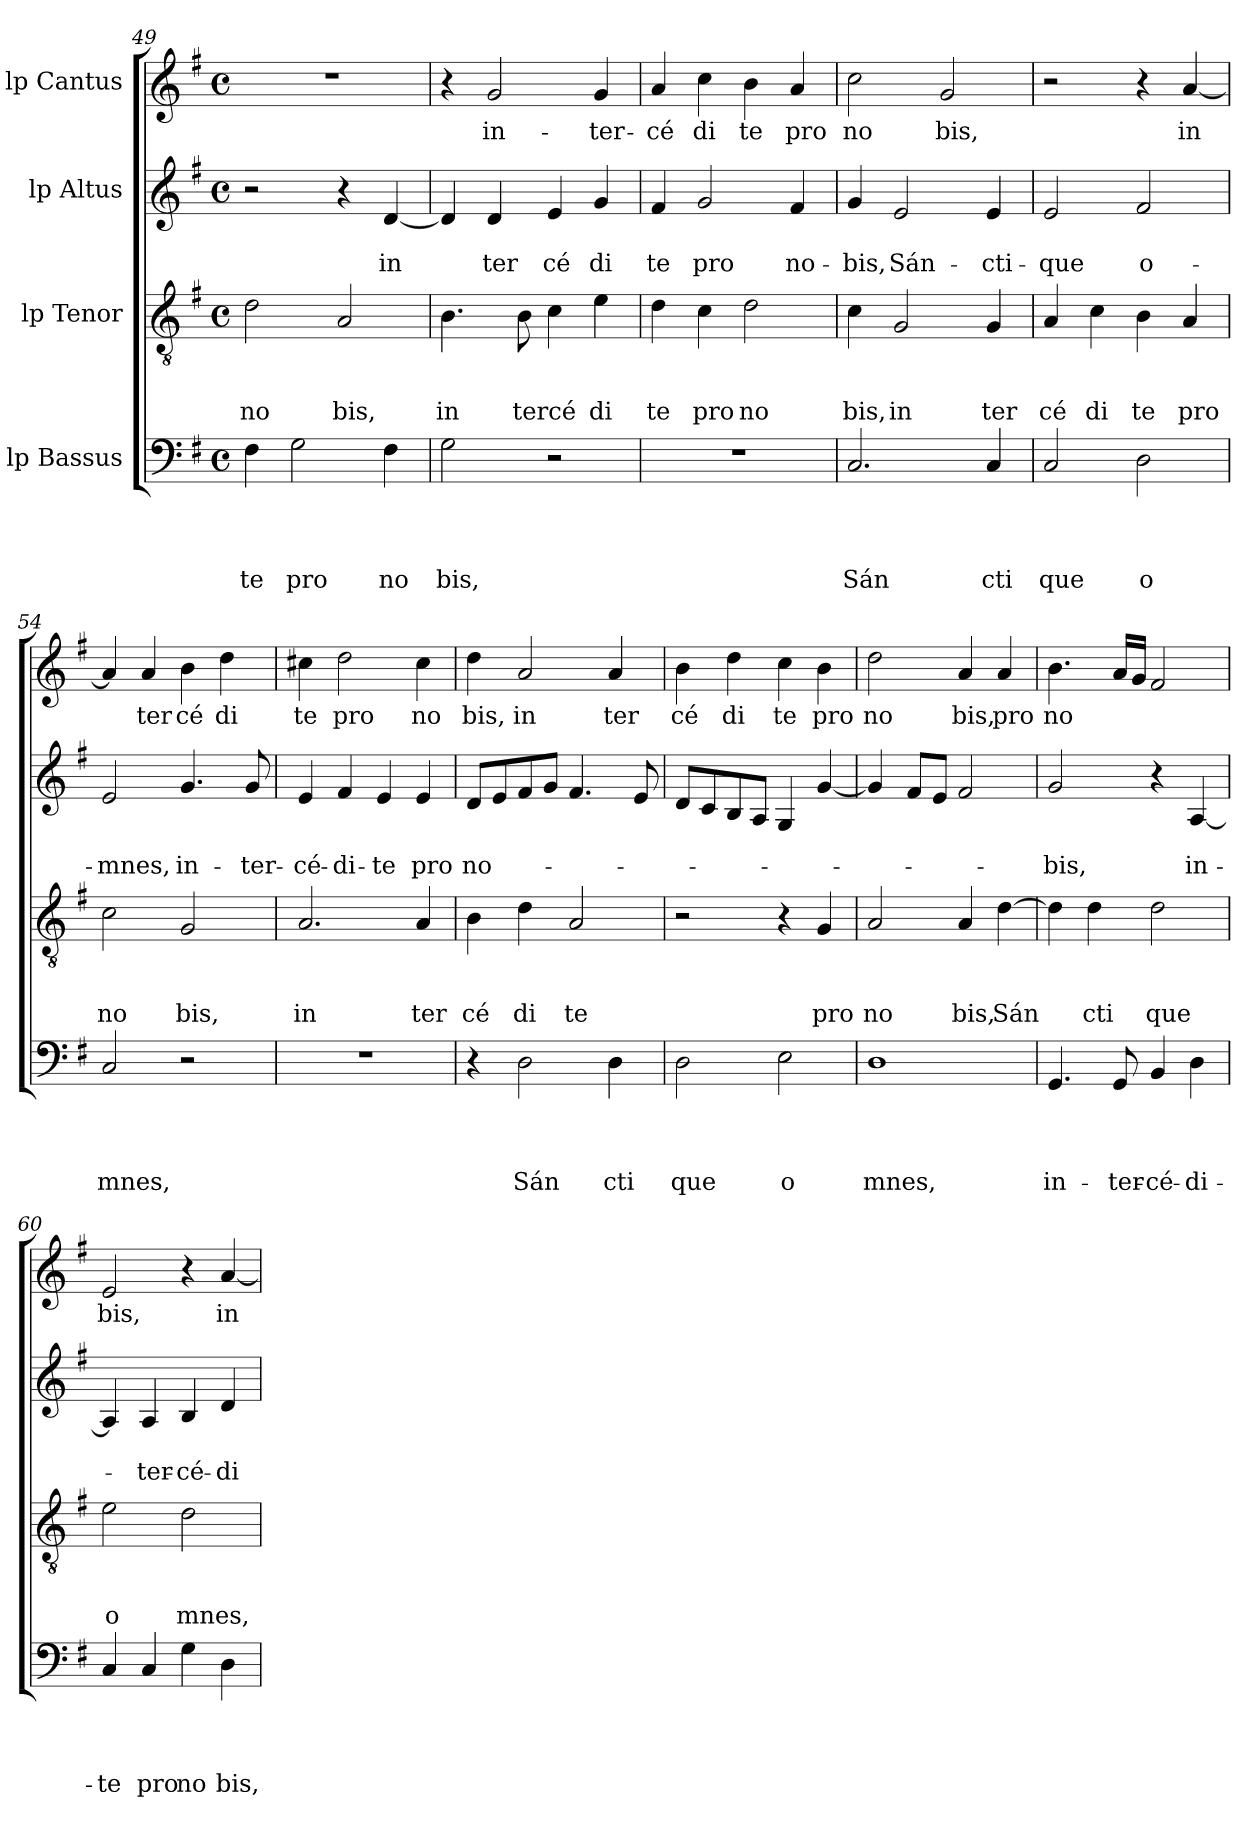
**kern	**text	**text	**text	**text	**kern	**text	**text	**text	**kern	**text	**text	**kern	**text
*part4	*part4	*part4	*part4	*part4	*part3	*part3	*part3	*part3	*part2	*part2	*part2	*part1	*part1
*staff4	*staff4	*staff4	*staff4	*staff4	*staff3	*staff3	*staff3	*staff3	*staff2	*staff2	*staff2	*staff1	*staff1
*I"lp Bassus	*	*	*	*	*I"lp Tenor	*	*	*	*I"lp Altus	*	*	*I"lp Cantus	*
*clefF4	*	*	*	*	*clefGv2	*	*	*	*clefG2	*	*	*clefG2	*
*k[f#]	*	*	*	*	*k[f#]	*	*	*	*k[f#]	*	*	*k[f#]	*
*G:	*	*	*	*	*G:	*	*	*	*G:	*	*	*G:	*
*M4/4	*	*	*	*	*M4/4	*	*	*	*M4/4	*	*	*M4/4	*
*met(c)	*	*	*	*	*met(c)	*	*	*	*met(c)	*	*	*met(c)	*
=49	=49	=49	=49	=49	=49	=49	=49	=49	=49	=49	=49	=49	=49
!	!	!	!	!LO:LY:b	!	!	!	!LO:LY:b	!	!	!	!	!
4F#\	.	.	.	te	2d\	.	.	no	2r	.	.	1r	.
!	!	!	!	!LO:LY:b	!	!	!	!	!	!	!	!	!
2G\	.	.	.	pro	.	.	.	.	.	.	.	.	.
!	!	!	!	!	!	!	!	!LO:LY:b	!	!	!	!	!
.	.	.	.	.	2A/	.	.	bis,	4r	.	.	.	.
!	!	!	!	!LO:LY:b	!	!	!	!	!	!	!LO:LY:b	!	!
4F#\	.	.	.	no	.	.	.	.	[<4d/	.	in	.	.
=50	=50	=50	=50	=50	=50	=50	=50	=50	=50	=50	=50	=50	=50
!	!	!	!	!LO:LY:b	!	!	!	!LO:LY:b	!	!	!	!	!
2G\	.	.	.	bis,	4.B\	.	.	in	4d/]	.	.	4r	.
!	!	!	!	!	!	!	!	!	!	!	!LO:LY:b	!	!LO:LY:b
.	.	.	.	.	.	.	.	.	4d/	.	ter	2g/	in-
!	!	!	!	!	!	!	!	!LO:LY:b	!	!	!	!	!
.	.	.	.	.	8B\	.	.	tercé	.	.	.	.	.
!	!	!	!	!	!	!	!	!	!	!	!LO:LY:b	!	!
2r	.	.	.	.	4c\	.	.	.	4e/	.	cé	.	.
!	!	!	!	!	!	!	!	!LO:LY:b	!	!	!LO:LY:b	!	!LO:LY:b
.	.	.	.	.	4e\	.	.	di	4g/	.	di	4g/	-ter-
!!LO:LB:g=z
=51	=51	=51	=51	=51	=51	=51	=51	=51	=51	=51	=51	=51	=51
!	!	!	!	!	!	!	!	!LO:LY:b	!	!	!LO:LY:b	!	!LO:LY:b
1r	.	.	.	.	4d\	.	.	te	4f#/	.	te	4a/	-cé
!	!	!	!	!	!	!	!	!LO:LY:b	!	!	!LO:LY:b	!	!LO:LY:b
.	.	.	.	.	4c\	.	.	pro	2g/	.	pro	4cc\	di
!	!	!	!	!	!	!	!	!LO:LY:b	!	!	!	!	!LO:LY:b
.	.	.	.	.	2d\	.	.	no	.	.	.	4b\	te
!	!	!	!	!	!	!	!	!	!	!	!LO:LY:b	!	!LO:LY:b
.	.	.	.	.	.	.	.	.	4f#/	.	no-	4a/	pro
=52	=52	=52	=52	=52	=52	=52	=52	=52	=52	=52	=52	=52	=52
!	!	!	!	!LO:LY:b	!	!	!	!LO:LY:b	!	!	!LO:LY:b	!	!LO:LY:b
2.C/	.	.	.	Sán	4c\	.	.	bis,	4g/	.	-bis,	2cc\	no
!	!	!	!	!	!	!	!	!LO:LY:b	!	!	!LO:LY:b	!	!
.	.	.	.	.	2G/	.	.	in	2e/	.	Sán-	.	.
!	!	!	!	!	!	!	!	!	!	!	!	!	!LO:LY:b
.	.	.	.	.	.	.	.	.	.	.	.	2g/	bis,
!	!	!	!	!LO:LY:b	!	!	!	!LO:LY:b	!	!	!LO:LY:b	!	!
4C/	.	.	.	cti	4G/	.	.	ter	4e/	.	-cti-	.	.
=53	=53	=53	=53	=53	=53	=53	=53	=53	=53	=53	=53	=53	=53
!	!	!	!	!LO:LY:b	!	!	!	!LO:LY:b	!	!	!LO:LY:b	!	!
2C/	.	.	.	que	4A/	.	.	cé	2e/	.	-que	2r	.
!	!	!	!	!	!	!	!	!LO:LY:b	!	!	!	!	!
.	.	.	.	.	4c\	.	.	di	.	.	.	.	.
!	!	!	!	!LO:LY:b	!	!	!	!LO:LY:b	!	!	!LO:LY:b	!	!
2D\	.	.	.	o	4B\	.	.	te	2f#/	.	o-	4r	.
!	!	!	!	!	!	!	!	!LO:LY:b	!	!	!	!	!LO:LY:b
.	.	.	.	.	4A/	.	.	pro	.	.	.	[<4a/	in
=54	=54	=54	=54	=54	=54	=54	=54	=54	=54	=54	=54	=54	=54
!	!	!	!	!LO:LY:b	!	!	!	!LO:LY:b	!	!	!LO:LY:b	!	!
2C/	.	.	.	mnes,	2c\	.	.	no	2e/	.	-mnes,	4a/]	.
!	!	!	!	!	!	!	!	!	!	!	!	!	!LO:LY:b
.	.	.	.	.	.	.	.	.	.	.	.	4a/	ter
!	!	!	!	!	!	!	!	!LO:LY:b	!	!	!LO:LY:b	!	!LO:LY:b
2r	.	.	.	.	2G/	.	.	bis,	4.g/	.	in-	4b\	cé
!	!	!	!	!	!	!	!	!	!	!	!	!	!LO:LY:b
.	.	.	.	.	.	.	.	.	.	.	.	4dd\	di
!	!	!	!	!	!	!	!	!	!	!	!LO:LY:b	!	!
.	.	.	.	.	.	.	.	.	8g/	.	-ter-	.	.
=55	=55	=55	=55	=55	=55	=55	=55	=55	=55	=55	=55	=55	=55
!	!	!	!	!	!	!	!	!LO:LY:b	!	!	!LO:LY:b	!	!LO:LY:b
1r	.	.	.	.	2.A/	.	.	in	4e/	.	-cé-	4cc#X\	te
!	!	!	!	!	!	!	!	!	!	!	!LO:LY:b	!	!LO:LY:b
.	.	.	.	.	.	.	.	.	4f#/	.	-di-	2dd\	pro
!	!	!	!	!	!	!	!	!	!	!	!LO:LY:b	!	!
.	.	.	.	.	.	.	.	.	4e/	.	-te	.	.
!	!	!	!	!	!	!	!	!LO:LY:b	!	!	!LO:LY:b	!	!LO:LY:b
.	.	.	.	.	4A/	.	.	ter	4e/	.	pro	4cc#\	no
=56	=56	=56	=56	=56	=56	=56	=56	=56	=56	=56	=56	=56	=56
!	!	!	!	!	!	!	!	!LO:LY:b	!	!	!LO:LY:b	!	!LO:LY:b
4r	.	.	.	.	4B\	.	.	cé	8d/L	.	no-	4dd\	bis,
.	.	.	.	.	.	.	.	.	8e/	.	.	.	.
!	!	!	!	!LO:LY:b	!	!	!	!LO:LY:b	!	!	!	!	!LO:LY:b
2D\	.	.	.	Sán	4d\	.	.	di	8f#/	.	.	2a/	in
.	.	.	.	.	.	.	.	.	8g/J	.	.	.	.
!	!	!	!	!	!	!	!	!LO:LY:b	!	!	!	!	!
.	.	.	.	.	2A/	.	.	te	4.f#/	.	.	.	.
!	!	!	!	!LO:LY:b	!	!	!	!	!	!	!	!	!LO:LY:b
4D\	.	.	.	cti	.	.	.	.	.	.	.	4a/	ter
.	.	.	.	.	.	.	.	.	8e/	.	.	.	.
=57	=57	=57	=57	=57	=57	=57	=57	=57	=57	=57	=57	=57	=57
!	!	!	!	!LO:LY:b	!	!	!	!	!	!	!	!	!LO:LY:b
2D\	.	.	.	que	2r	.	.	.	8d/L	.	.	4b\	cé
.	.	.	.	.	.	.	.	.	8c/	.	.	.	.
!	!	!	!	!	!	!	!	!	!	!	!	!	!LO:LY:b
.	.	.	.	.	.	.	.	.	8B/	.	.	4dd\	di
.	.	.	.	.	.	.	.	.	8A/J	.	.	.	.
!	!	!	!	!LO:LY:b	!	!	!	!	!	!	!	!	!LO:LY:b
2E\	.	.	.	o	4r	.	.	.	4G/	.	.	4cc\	te
!	!	!	!	!	!	!	!	!LO:LY:b	!	!	!	!	!LO:LY:b
.	.	.	.	.	4G/	.	.	pro	[<4g/	.	.	4b\	pro
=58	=58	=58	=58	=58	=58	=58	=58	=58	=58	=58	=58	=58	=58
!	!	!	!	!LO:LY:b	!	!	!	!LO:LY:b	!	!	!	!	!LO:LY:b
1D	.	.	.	mnes,	2A/	.	.	no	4g/]	.	.	2dd\	no
.	.	.	.	.	.	.	.	.	8f#/L	.	.	.	.
.	.	.	.	.	.	.	.	.	8e/J	.	.	.	.
!	!	!	!	!	!	!	!	!LO:LY:b	!	!	!	!	!LO:LY:b
.	.	.	.	.	4A/	.	.	bis,	2f#/	.	.	4a/	bis,
!	!	!	!	!	!	!	!	!LO:LY:b	!	!	!	!	!LO:LY:b
.	.	.	.	.	[<4d\	.	.	Sán	.	.	.	4a/	pro
!!LO:LB:g=z
=59	=59	=59	=59	=59	=59	=59	=59	=59	=59	=59	=59	=59	=59
!	!	!	!	!LO:LY:b	!	!	!	!	!	!	!LO:LY:b	!	!LO:LY:b
4.GG/	.	.	.	in-	4d\]	.	.	.	2g/	.	-bis,	4.b\	no
!	!	!	!	!	!	!	!	!LO:LY:b	!	!	!	!	!
.	.	.	.	.	4d\	.	.	cti	.	.	.	.	.
!	!	!	!	!LO:LY:b	!	!	!	!	!	!	!	!	!
8GG/	.	.	.	-ter-	.	.	.	.	.	.	.	16a/LL	.
.	.	.	.	.	.	.	.	.	.	.	.	16g/JJ	.
!	!	!	!	!LO:LY:b	!	!	!	!LO:LY:b	!	!	!	!	!
4BB/	.	.	.	-cé-	2d\	.	.	que	4r	.	.	2f#/	.
!	!	!	!	!LO:LY:b	!	!	!	!	!	!	!LO:LY:b	!	!
4D\	.	.	.	-di-	.	.	.	.	[<4A/	.	in-	.	.
=60	=60	=60	=60	=60	=60	=60	=60	=60	=60	=60	=60	=60	=60
!	!	!	!	!LO:LY:b	!	!	!	!LO:LY:b	!	!	!	!	!LO:LY:b
4C/	.	.	.	-te	2e\	.	.	o	4A/]	.	.	2e/	bis,
!	!	!	!	!LO:LY:b	!	!	!	!	!	!	!LO:LY:b	!	!
4C/	.	.	.	pro	.	.	.	.	4A/	.	-ter-	.	.
!	!	!	!	!LO:LY:b	!	!	!	!LO:LY:b	!	!	!LO:LY:b	!	!
4G\	.	.	.	no	2d\	.	.	mnes,	4B/	.	-cé-	4r	.
!	!	!	!	!LO:LY:b	!	!	!	!	!	!	!LO:LY:b	!	!LO:LY:b
4D\	.	.	.	bis,	.	.	.	.	4d/	.	-di-	[<4a/	in
=	=	=	=	=	=	=	=	=	=	=	=	=	=
*-	*-	*-	*-	*-	*-	*-	*-	*-	*-	*-	*-	*-	*-
